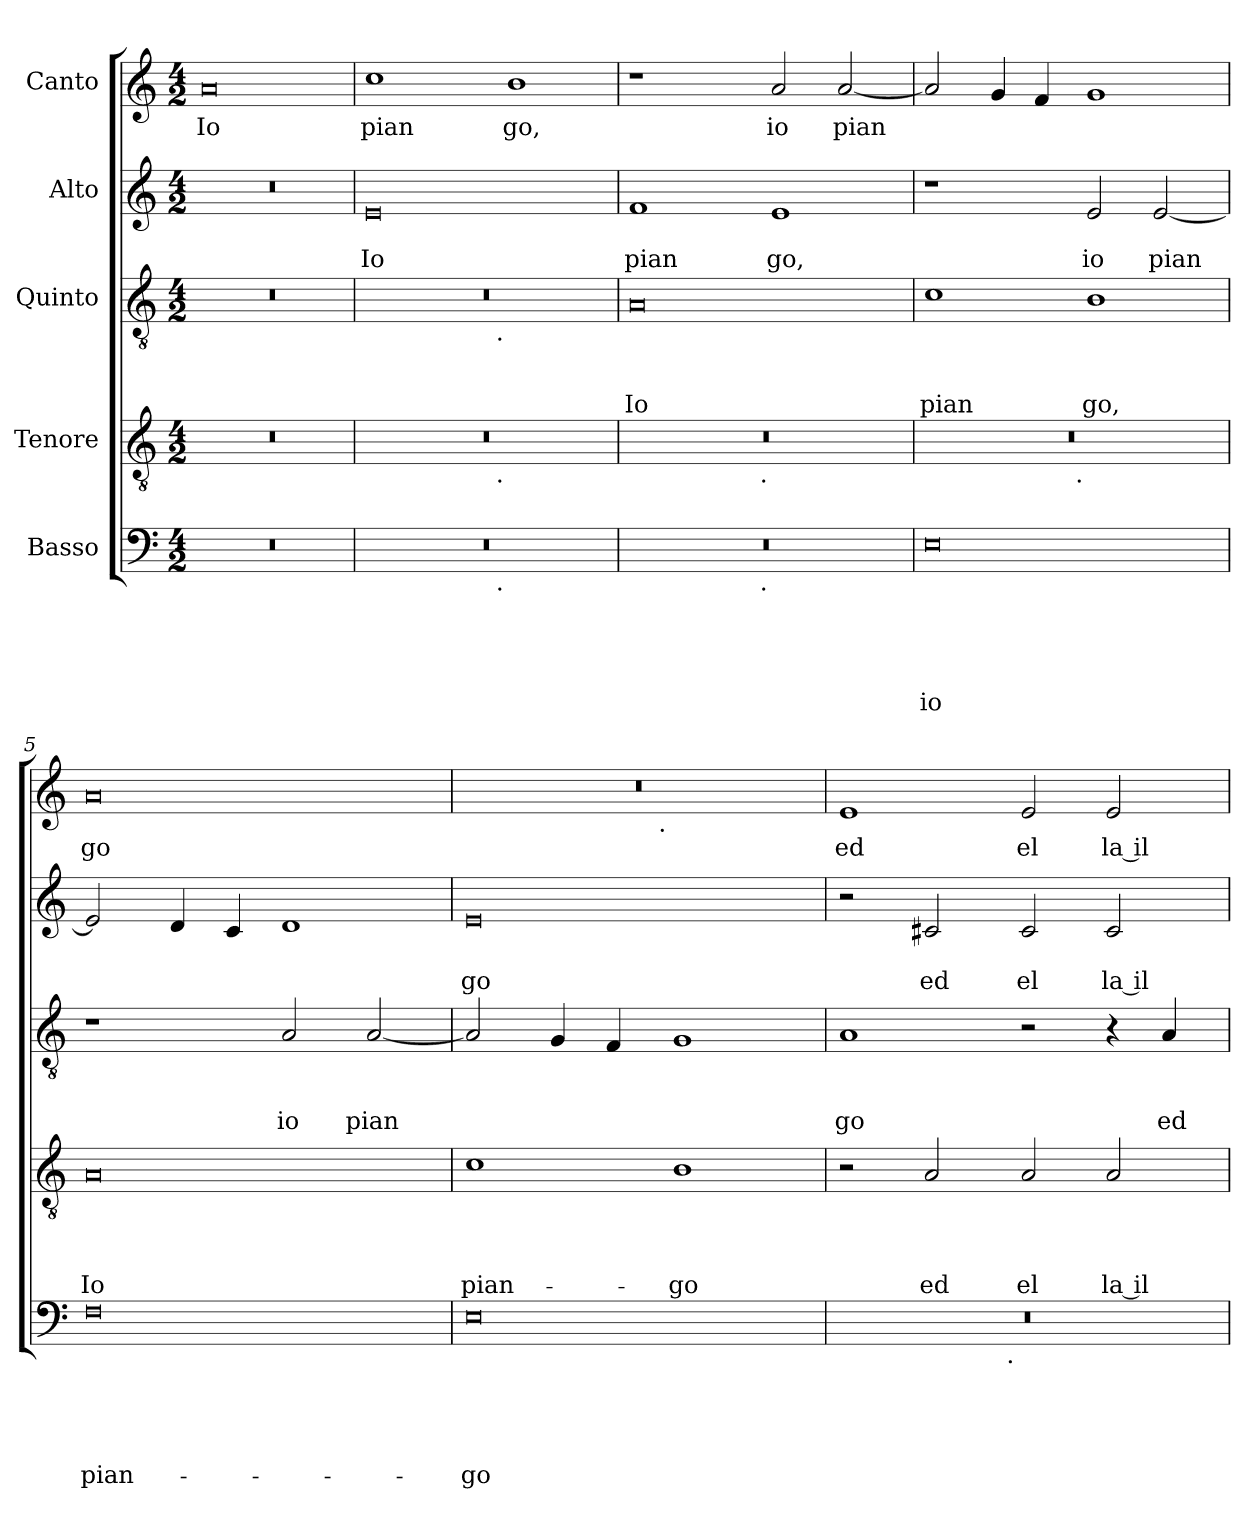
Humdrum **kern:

**kern	**text	**text	**text	**text	**text	**kern	**text	**text	**text	**text	**kern	**text	**text	**text	**kern	**text	**text	**kern	**text
*part5	*part5	*part5	*part5	*part5	*part5	*part4	*part4	*part4	*part4	*part4	*part3	*part3	*part3	*part3	*part2	*part2	*part2	*part1	*part1
*staff5	*staff5	*staff5	*staff5	*staff5	*staff5	*staff4	*staff4	*staff4	*staff4	*staff4	*staff3	*staff3	*staff3	*staff3	*staff2	*staff2	*staff2	*staff1	*staff1
*I"Basso	*	*	*	*	*	*I"Tenore	*	*	*	*	*I"Quinto	*	*	*	*I"Alto	*	*	*I"Canto	*
*clefF4	*	*	*	*	*	*clefGv2	*	*	*	*	*clefGv2	*	*	*	*clefG2	*	*	*clefG2	*
*k[]	*	*	*	*	*	*k[]	*	*	*	*	*k[]	*	*	*	*k[]	*	*	*k[]	*
*C:	*	*	*	*	*	*C:	*	*	*	*	*C:	*	*	*	*C:	*	*	*C:	*
*M4/2	*	*	*	*	*	*M4/2	*	*	*	*	*M4/2	*	*	*	*M4/2	*	*	*M4/2	*
=1	=1	=1	=1	=1	=1	=1	=1	=1	=1	=1	=1	=1	=1	=1	=1	=1	=1	=1	=1
!	!	!	!	!	!	!	!	!	!	!	!	!	!	!	!	!	!	!	!LO:LY:b
0r	.	.	.	.	.	0r	.	.	.	.	0r	.	.	.	0r	.	.	0a	Io
=2	=2	=2	=2	=2	=2	=2	=2	=2	=2	=2	=2	=2	=2	=2	=2	=2	=2	=2	=2
!	!	!	!	!	!	!	!	!	!	!	!	!	!	!	!	!	!LO:LY:b	!	!LO:LY:b
*^	*	*	*	*	*	*^	*	*	*	*	*^	*	*	*	*	*	*	*	*
0r	2ryy	.	.	.	.	.	0r	2ryy	.	.	.	.	0r	2ryy	.	.	.	0e	.	Io	1cc	pian
.	4...ryy	.	.	.	.	.	.	4...ryy	.	.	.	.	.	4...ryy	.	.	.	.	.	.	.	.
!	!	!	!	!	!	!	!	!	!	!	!	!	!	!LO:TX:b:t=.	!	!	!	!	!	!	!	!
!	!	!	!	!	!	!	!	!LO:TX:b:t=.	!	!	!	!	!	!	!	!	!	!	!	!	!	!
!	!LO:TX:b:t=.	!	!	!	!	!	!	!	!	!	!	!	!	!	!	!	!	!	!	!	!	!
.	1ryy	.	.	.	.	.	.	1ryy	.	.	.	.	.	1ryy	.	.	.	.	.	.	.	.
!	!	!	!	!	!	!	!	!	!	!	!	!	!	!	!	!	!	!	!	!	!	!LO:LY:b
.	.	.	.	.	.	.	.	.	.	.	.	.	.	.	.	.	.	.	.	.	1b	go,
.	32ryy	.	.	.	.	.	.	32ryy	.	.	.	.	.	32ryy	.	.	.	.	.	.	.	.
=3	=3	=3	=3	=3	=3	=3	=3	=3	=3	=3	=3	=3	=3	=3	=3	=3	=3	=3	=3	=3	=3	=3
!	!	!	!	!	!	!	!	!	!	!	!	!	!	!	!	!	!LO:LY:b	!	!	!LO:LY:b	!	!
*	*	*	*	*	*	*	*	*	*	*	*	*	*v	*v	*	*	*	*	*	*	*	*
0r	2ryy	.	.	.	.	.	0r	2ryy	.	.	.	.	0A	.	.	Io	1f	.	pian	1r	.
.	4...ryy	.	.	.	.	.	.	4...ryy	.	.	.	.	.	.	.	.	.	.	.	.	.
!	!	!	!	!	!	!	!	!LO:TX:b:t=.	!	!	!	!	!	!	!	!	!	!	!	!	!
!	!LO:TX:b:t=.	!	!	!	!	!	!	!	!	!	!	!	!	!	!	!	!	!	!	!	!
.	1ryy	.	.	.	.	.	.	1ryy	.	.	.	.	.	.	.	.	.	.	.	.	.
!	!	!	!	!	!	!	!	!	!	!	!	!	!	!	!	!	!	!	!LO:LY:b	!	!LO:LY:b
.	.	.	.	.	.	.	.	.	.	.	.	.	.	.	.	.	1e	.	go,	2a/	io
!	!	!	!	!	!	!	!	!	!	!	!	!	!	!	!	!	!	!	!	!	!LO:LY:b
.	.	.	.	.	.	.	.	.	.	.	.	.	.	.	.	.	.	.	.	[<2a/	pian
.	32ryy	.	.	.	.	.	.	32ryy	.	.	.	.	.	.	.	.	.	.	.	.	.
=4	=4	=4	=4	=4	=4	=4	=4	=4	=4	=4	=4	=4	=4	=4	=4	=4	=4	=4	=4	=4	=4
!	!	!	!	!	!	!LO:LY:b	!	!	!	!	!	!	!	!	!	!LO:LY:b	!	!	!	!	!
*v	*v	*	*	*	*	*	*	*	*	*	*	*	*	*	*	*	*	*	*	*	*
0E	.	.	.	.	io	0r	2ryy	.	.	.	.	1c	.	.	pian	1r	.	.	2a/]	.
.	.	.	.	.	.	.	4...ryy	.	.	.	.	.	.	.	.	.	.	.	4g/	.
.	.	.	.	.	.	.	.	.	.	.	.	.	.	.	.	.	.	.	4f/	.
!	!	!	!	!	!	!	!LO:TX:b:t=.	!	!	!	!	!	!	!	!	!	!	!	!	!
.	.	.	.	.	.	.	1ryy	.	.	.	.	.	.	.	.	.	.	.	.	.
!	!	!	!	!	!	!	!	!	!	!	!	!	!	!	!LO:LY:b	!	!	!LO:LY:b	!	!
.	.	.	.	.	.	.	.	.	.	.	.	1B	.	.	go,	2e/	.	io	1g	.
!	!	!	!	!	!	!	!	!	!	!	!	!	!	!	!	!	!	!LO:LY:b	!	!
.	.	.	.	.	.	.	.	.	.	.	.	.	.	.	.	[<2e/	.	pian	.	.
.	.	.	.	.	.	.	32ryy	.	.	.	.	.	.	.	.	.	.	.	.	.
=5	=5	=5	=5	=5	=5	=5	=5	=5	=5	=5	=5	=5	=5	=5	=5	=5	=5	=5	=5	=5
!	!	!	!	!	!LO:LY:b	!	!	!	!	!	!LO:LY:b	!	!	!	!	!	!	!	!	!LO:LY:b
*	*	*	*	*	*	*v	*v	*	*	*	*	*	*	*	*	*	*	*	*	*
0F	.	.	.	.	pian-	0A	.	.	.	Io	1r	.	.	.	2e/]	.	.	0a<	go
.	.	.	.	.	.	.	.	.	.	.	.	.	.	.	4d/	.	.	.	.
.	.	.	.	.	.	.	.	.	.	.	.	.	.	.	4c/	.	.	.	.
!	!	!	!	!	!	!	!	!	!	!	!	!	!	!LO:LY:b	!	!	!	!	!
.	.	.	.	.	.	.	.	.	.	.	2A/	.	.	io	1d	.	.	.	.
!	!	!	!	!	!	!	!	!	!	!	!	!	!	!LO:LY:b	!	!	!	!	!
.	.	.	.	.	.	.	.	.	.	.	[<2A/	.	.	pian	.	.	.	.	.
=6	=6	=6	=6	=6	=6	=6	=6	=6	=6	=6	=6	=6	=6	=6	=6	=6	=6	=6	=6
!	!	!	!	!	!LO:LY:b	!	!	!	!	!LO:LY:b	!	!	!	!	!	!	!LO:LY:b	!	!
*	*	*	*	*	*	*	*	*	*	*	*	*	*	*	*	*	*	*^	*
0E	.	.	.	.	-go	1c	.	.	.	pian-	2A/]	.	.	.	0e	.	go	0r	2ryy	.
.	.	.	.	.	.	.	.	.	.	.	4G/	.	.	.	.	.	.	.	4...ryy	.
.	.	.	.	.	.	.	.	.	.	.	4F/	.	.	.	.	.	.	.	.	.
!	!	!	!	!	!	!	!	!	!	!	!	!	!	!	!	!	!	!	!LO:TX:b:t=.	!
.	.	.	.	.	.	.	.	.	.	.	.	.	.	.	.	.	.	.	1ryy	.
!	!	!	!	!	!	!	!	!	!	!LO:LY:b	!	!	!	!	!	!	!	!	!	!
.	.	.	.	.	.	1B	.	.	.	-go	1G	.	.	.	.	.	.	.	.	.
.	.	.	.	.	.	.	.	.	.	.	.	.	.	.	.	.	.	.	32ryy	.
!!LO:LB:g=z
=7	=7	=7	=7	=7	=7	=7	=7	=7	=7	=7	=7	=7	=7	=7	=7	=7	=7	=7	=7	=7
!	!	!	!	!	!	!	!	!	!	!	!	!	!	!LO:LY:b	!	!	!	!	!	!LO:LY:b
*^	*	*	*	*	*	*	*	*	*	*	*	*	*	*	*	*	*	*v	*v	*
0r	2ryy	.	.	.	.	.	2r	.	.	.	.	1A	.	.	go	2r	.	.	1e	ed
!	!	!	!	!	!	!	!	!	!	!	!LO:LY:b	!	!	!	!	!	!	!LO:LY:b	!	!
.	4...ryy	.	.	.	.	.	2A/	.	.	.	ed	.	.	.	.	2c#X/	.	ed	.	.
!	!LO:TX:b:t=.	!	!	!	!	!	!	!	!	!	!	!	!	!	!	!	!	!	!	!
.	1ryy	.	.	.	.	.	.	.	.	.	.	.	.	.	.	.	.	.	.	.
!	!	!	!	!	!	!	!	!	!	!	!LO:LY:b	!	!	!	!	!	!	!LO:LY:b	!	!LO:LY:b
.	.	.	.	.	.	.	2A/	.	.	.	el	2r	.	.	.	2c#/	.	el	2e/	el
!	!	!	!	!	!	!	!	!	!	!	!LO:LY:b:rj	!	!	!	!	!	!	!LO:LY:b:rj	!	!LO:LY:b:rj
.	.	.	.	.	.	.	2A/	.	.	.	la il	4r	.	.	.	(<2c#/	.	la il	2e/	la il
!	!	!	!	!	!	!	!	!	!	!	!	!	!	!	!LO:LY:b	!	!	!	!	!
.	.	.	.	.	.	.	.	.	.	.	.	4A/	.	.	ed	.	.	.	.	.
.	32ryy	.	.	.	.	.	.	.	.	.	.	.	.	.	.	.	.	.	.	.
*v	*v	*	*	*	*	*	*	*	*	*	*	*	*	*	*	*	*	*	*	*
=	=	=	=	=	=	=	=	=	=	=	=	=	=	=	=	=	=	=	=
*-	*-	*-	*-	*-	*-	*-	*-	*-	*-	*-	*-	*-	*-	*-	*-	*-	*-	*-	*-
